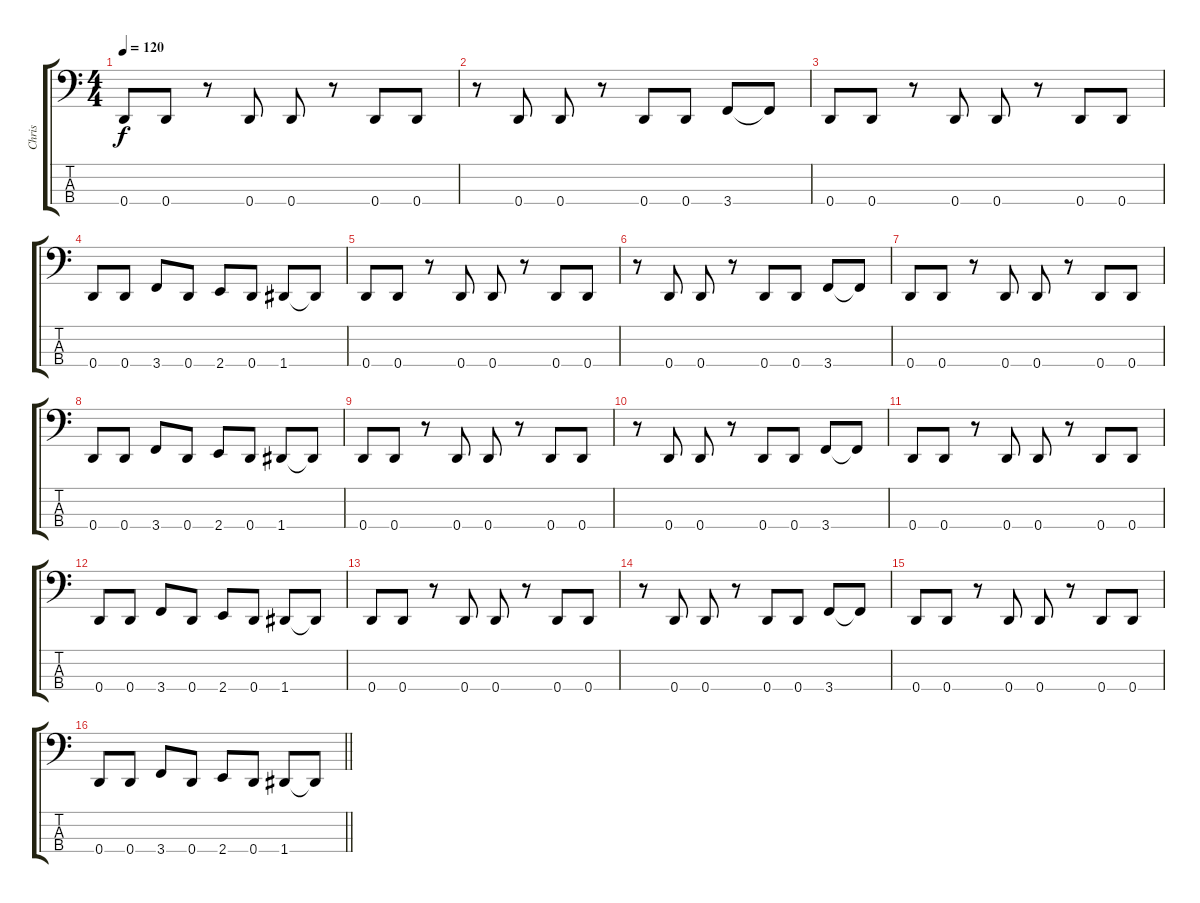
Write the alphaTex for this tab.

\track ("Chris" "Chris") {instrument electricbassfinger}
\staff {score tabs}
\tuning (F2 C2 G1 D1) {hide}
\ts (4 4)
\tempo 120
\clef f4
\ks c
0.4.8{dy f} 0.4.8 r.8 0.4.8 0.4.8 r.8 0.4.8 0.4.8 |
r.8 0.4.8 0.4.8 r.8 0.4.8 0.4.8 3.4.8 3.4{t}.8 |
0.4.8 0.4.8 r.8 0.4.8 0.4.8 r.8 0.4.8 0.4.8 |
0.4.8 0.4.8 3.4.8 0.4.8 2.4.8 0.4.8 1.4.8 1.4{t}.8 |
0.4.8 0.4.8 r.8 0.4.8 0.4.8 r.8 0.4.8 0.4.8 |
r.8 0.4.8 0.4.8 r.8 0.4.8 0.4.8 3.4.8 3.4{t}.8 |
0.4.8 0.4.8 r.8 0.4.8 0.4.8 r.8 0.4.8 0.4.8 |
0.4.8 0.4.8 3.4.8 0.4.8 2.4.8 0.4.8 1.4.8 1.4{t}.8 |
0.4.8 0.4.8 r.8 0.4.8 0.4.8 r.8 0.4.8 0.4.8 |
r.8 0.4.8 0.4.8 r.8 0.4.8 0.4.8 3.4.8 3.4{t}.8 |
0.4.8 0.4.8 r.8 0.4.8 0.4.8 r.8 0.4.8 0.4.8 |
0.4.8 0.4.8 3.4.8 0.4.8 2.4.8 0.4.8 1.4.8 1.4{t}.8 |
0.4.8 0.4.8 r.8 0.4.8 0.4.8 r.8 0.4.8 0.4.8 |
r.8 0.4.8 0.4.8 r.8 0.4.8 0.4.8 3.4.8 3.4{t}.8 |
0.4.8 0.4.8 r.8 0.4.8 0.4.8 r.8 0.4.8 0.4.8 |
\barLineRight lightlight
0.4.8 0.4.8 3.4.8 0.4.8 2.4.8 0.4.8 1.4.8 1.4{t}.8
